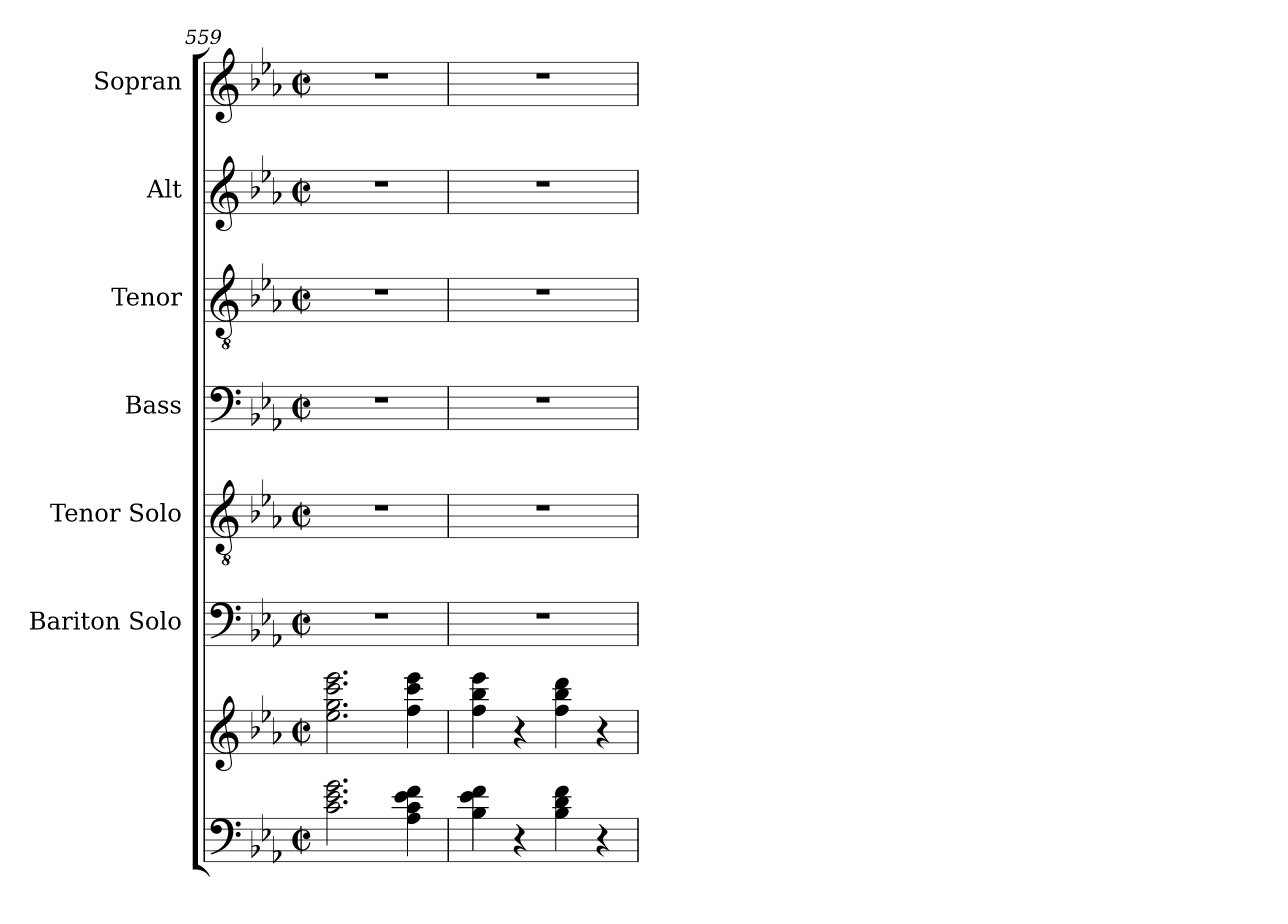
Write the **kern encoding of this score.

**kern	**kern	**kern	**kern	**kern	**kern	**kern	**kern
*part7	*part7	*part6	*part5	*part4	*part3	*part2	*part1
*staff8	*staff7	*staff6	*staff5	*staff4	*staff3	*staff2	*staff1
*	*	*I"Bariton Solo	*I"Tenor Solo	*I"Bass	*I"Tenor	*I"Alt	*I"Sopran
*	*	*	*	*I'B.	*I'T.	*I'A.	*I'S.
*clefF4	*clefG2	*clefF4	*clefGv2	*clefF4	*clefGv2	*clefG2	*clefG2
*k[b-e-a-]	*k[b-e-a-]	*k[b-e-a-]	*k[b-e-a-]	*k[b-e-a-]	*k[b-e-a-]	*k[b-e-a-]	*k[b-e-a-]
*E-:	*E-:	*E-:	*E-:	*E-:	*E-:	*E-:	*E-:
*M2/2	*M2/2	*M2/2	*M2/2	*M2/2	*M2/2	*M2/2	*M2/2
*met(c|)	*met(c|)	*met(c|)	*met(c|)	*met(c|)	*met(c|)	*met(c|)	*met(c|)
=559	=559	=559	=559	=559	=559	=559	=559
2.c\ 2.e-\ 2.g\	2.ee-\ 2.gg\ 2.ccc\ 2.eee-\	1r	1r	1r	1r	1r	1r
4A-\ 4c\ 4e-\ 4f\	4ff\ 4ccc\ 4eee-\	.	.	.	.	.	.
=560	=560	=560	=560	=560	=560	=560	=560
4B-\ 4e-\ 4f\	4ff\ 4bb-\ 4eee-\	1r	1r	1r	1r	1r	1r
4r	4r	.	.	.	.	.	.
4B-\ 4d\ 4f\	4ff\ 4bb-\ 4ddd\	.	.	.	.	.	.
4r	4r	.	.	.	.	.	.
=	=	=	=	=	=	=	=
*-	*-	*-	*-	*-	*-	*-	*-
